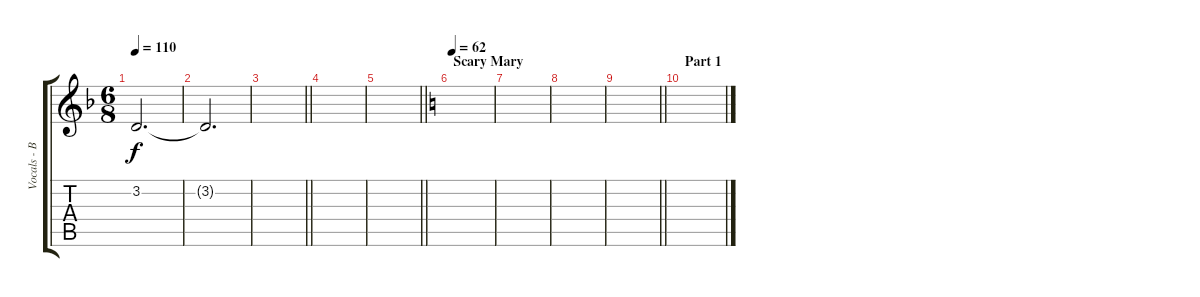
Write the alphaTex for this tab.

\track ("Vocals - Ben Johnston" "Vocals - B") {instrument altosax}
\staff {score tabs}
\tuning (E4 B3 G3 D3 A2 E2) {hide}
\ts (6 8)
\tempo 110
\clef g2
\ks dminor
3.2{t}.2{d dy f} |
3.2{t}.2{d} |
\barLineRight lightlight
|
|
\barLineRight lightlight
|
\section ("" "Scary Mary")
\tempo 62
\ks c
|
|
|
\barLineRight lightlight
|
\section ("" "Part 1")
